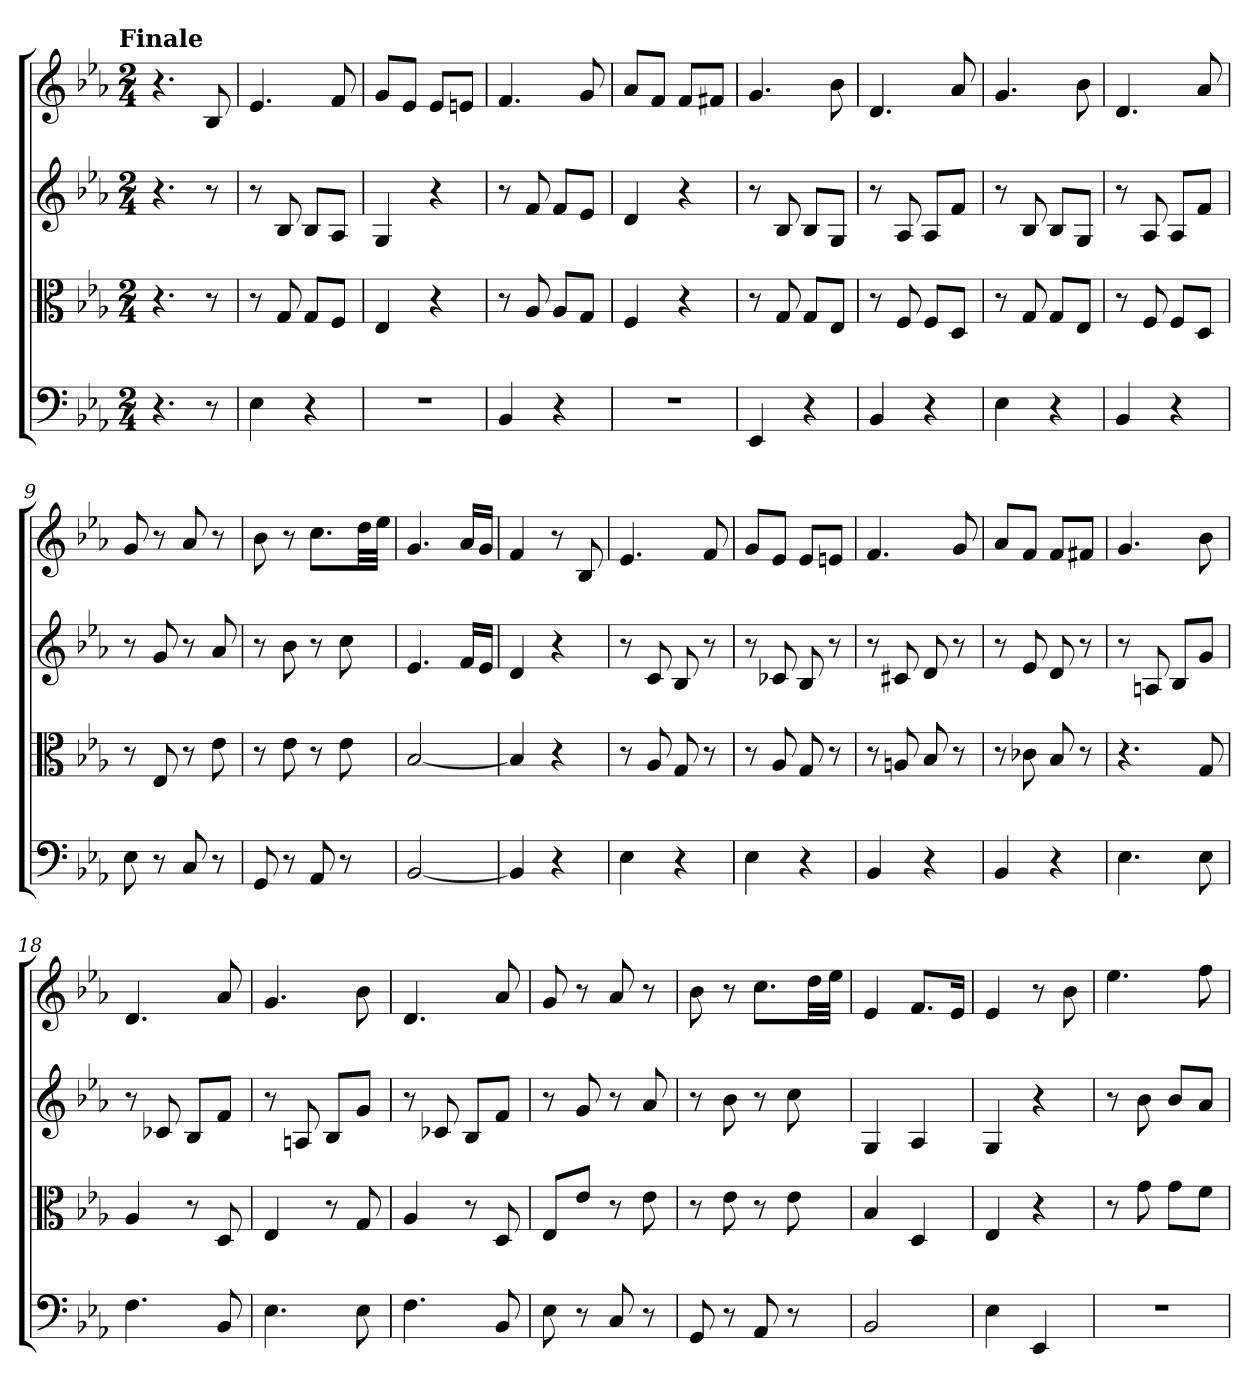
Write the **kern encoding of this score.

**kern	**kern	**kern	**kern
*part4	*part3	*part2	*part1
*staff4	*staff3	*staff2	*staff1
*clefF4	*clefC3	*	*
*k[b-e-a-]	*k[b-e-a-]	*k[b-e-a-]	*k[b-e-a-]
*E-:	*E-:	*E-:	*E-:
!!LO:TX:omd:t=Finale
*M2/4	*M2/4	*M2/4	*M2/4
=	=	=	=
4.r	4.r	4.r	4.r
8r	8r	8r	8B-
=1	=1	=1	=1
4E-	8r	8r	4.e-
.	8G	8B-	.
4r	8G/L	8B-L	.
.	8F/J	8A-J	8f
=2	=2	=2	=2
2r	4E-	4G	8gL
.	.	.	8e-J
.	4r	4r	8e-L
.	.	.	8enJ
=3	=3	=3	=3
4BB-	8r	8r	4.f
.	8A-	8f	.
4r	8A-/L	8fL	.
.	8G/J	8e-J	8g
=4	=4	=4	=4
2r	4F	4d	8a-L
.	.	.	8fJ
.	4r	4r	8fL
.	.	.	8f#XJ
=5	=5	=5	=5
4EE-	8r	8r	4.g
.	8G	8B-	.
4r	8G/L	8B-L	.
.	8E-/J	8GJ	8b-
=6	=6	=6	=6
4BB-	8r	8r	4.d
.	8F	8A-	.
4r	8F/L	8A-L	.
.	8D/J	8fJ	8a-
=7	=7	=7	=7
4E-	8r	8r	4.g
.	8G	8B-	.
4r	8G/L	8B-L	.
.	8E-/J	8GJ	8b-
=8	=8	=8	=8
4BB-	8r	8r	4.d
.	8F	8A-	.
4r	8F/L	8A-L	.
.	8D/J	8fJ	8a-
=9	=9	=9	=9
8E-	8r	8r	8g
8r	8E-	8g	8r
8C	8r	8r	8a-
8r	8e-	8a-	8r
=10	=10	=10	=10
8GG	8r	8r	8b-
8r	8e-	8b-	8r
8AA-	8r	8r	8.ccL
8r	8e-	8cc	.
.	.	.	32ddLL
.	.	.	32ee-JJJ
=11	=11	=11	=11
[2BB-	[2B-	4.e-	4.g
.	.	16fLL	16a-LL
.	.	16e-JJ	16gJJ
=12	=12	=12	=12
4BB-]	4B-]	4d	4f
4r	4r	4r	8r
.	.	.	8B-
=13	=13	=13	=13
4E-	8r	8r	4.e-
.	8A-	8c	.
4r	8G	8B-	.
.	8r	8r	8f
=14	=14	=14	=14
4E-	8r	8r	8gL
.	8A-	8c-X	8e-J
4r	8G	8B-	8e-L
.	8r	8r	8enJ
=15	=15	=15	=15
4BB-	8r	8r	4.f
.	8An	8c#X	.
4r	8B-	8d	.
.	8r	8r	8g
=16	=16	=16	=16
4BB-	8r	8r	8a-L
.	8c-X	8e-	8fJ
4r	8B-	8d	8fL
.	8r	8r	8f#XJ
=17	=17	=17	=17
4.E-	4.r	8r	4.g
.	.	8An	.
.	.	8B-L	.
8E-	8G	8gJ	8b-
=18	=18	=18	=18
4.F	4A-	8r	4.d
.	.	8c-X	.
.	8r	8B-L	.
8BB-	8D	8fJ	8a-
=19	=19	=19	=19
4.E-	4E-	8r	4.g
.	.	8An	.
.	8r	8B-L	.
8E-	8G	8gJ	8b-
=20	=20	=20	=20
4.F	4A-	8r	4.d
.	.	8c-X	.
.	8r	8B-L	.
8BB-	8D	8fJ	8a-
=21	=21	=21	=21
8E-	8E-/L	8r	8g
8r	8e-/J	8g	8r
8C	8r	8r	8a-
8r	8e-	8a-	8r
=22	=22	=22	=22
8GG	8r	8r	8b-
8r	8e-	8b-	8r
8AA-	8r	8r	8.ccL
8r	8e-	8cc	.
.	.	.	32ddLL
.	.	.	32ee-JJJ
=23	=23	=23	=23
2BB-	4B-	4G	4e-
.	4D	4A-	8.fL
.	.	.	16e-Jk
=24	=24	=24	=24
4E-	4E-	4G	4e-
4EE-	4r	4r	8r
.	.	.	8b-
=25	=25	=25	=25
2r	8r	8r	4.ee-
.	8g	8b-	.
.	8g\L	8b-L	.
.	8f\J	8a-J	8ff
=	=	=	=
*-	*-	*-	*-
